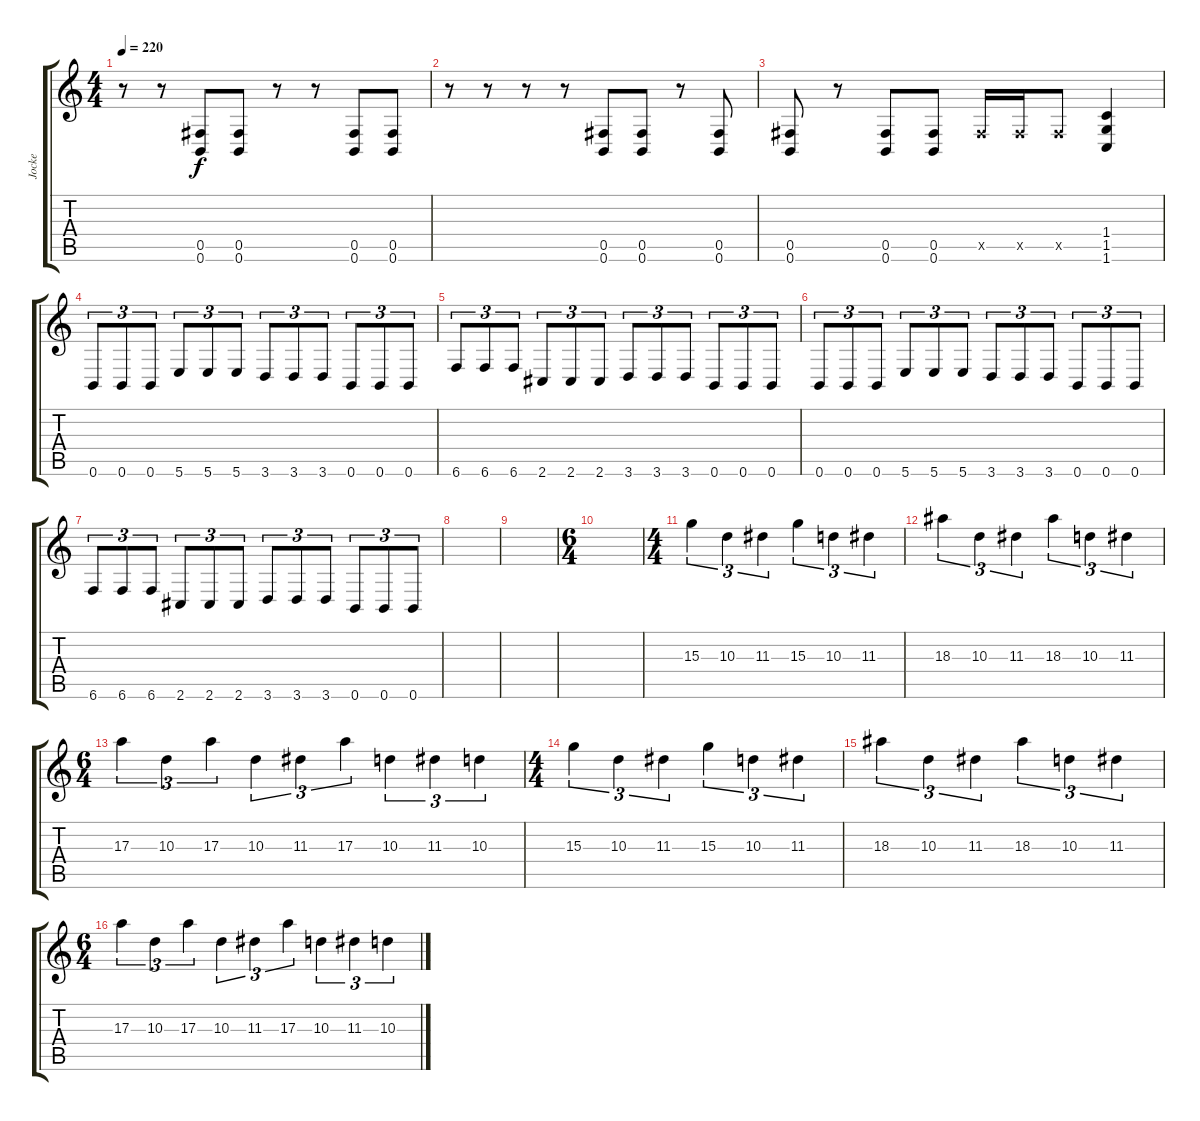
\track ("Jocke" "Jocke") {instrument distortionguitar}
\staff {score tabs}
\tuning (Db4 Ab3 E3 B2 Gb2 B1) {hide}
\ts (4 4)
\tempo 220
\clef g2
\ks c
r.8{dy f} r.8 (0.5 0.6).8 (0.5 0.6).8 r.8 r.8 (0.5 0.6).8 (0.5 0.6).8 |
r.8 r.8 r.8 r.8 (0.5 0.6).8 (0.5 0.6).8 r.8 (0.5 0.6).8 |
(0.5 0.6).8 r.8 (0.5 0.6).8 (0.5 0.6).8 0.5{x}.16 0.5{x}.16 0.5{x}.8 (1.4 1.5 1.6).4 |
0.6.8{tu (3 2)} 0.6.8{tu (3 2)} 0.6.8{tu (3 2)} 5.6.8{tu (3 2)} 5.6.8{tu (3 2)} 5.6.8{tu (3 2)} 3.6.8{tu (3 2)} 3.6.8{tu (3 2)} 3.6.8{tu (3 2)} 0.6.8{tu (3 2)} 0.6.8{tu (3 2)} 0.6.8{tu (3 2)} |
6.6.8{tu (3 2)} 6.6.8{tu (3 2)} 6.6.8{tu (3 2)} 2.6.8{tu (3 2)} 2.6.8{tu (3 2)} 2.6.8{tu (3 2)} 3.6.8{tu (3 2)} 3.6.8{tu (3 2)} 3.6.8{tu (3 2)} 0.6.8{tu (3 2)} 0.6.8{tu (3 2)} 0.6.8{tu (3 2)} |
0.6.8{tu (3 2)} 0.6.8{tu (3 2)} 0.6.8{tu (3 2)} 5.6.8{tu (3 2)} 5.6.8{tu (3 2)} 5.6.8{tu (3 2)} 3.6.8{tu (3 2)} 3.6.8{tu (3 2)} 3.6.8{tu (3 2)} 0.6.8{tu (3 2)} 0.6.8{tu (3 2)} 0.6.8{tu (3 2)} |
6.6.8{tu (3 2)} 6.6.8{tu (3 2)} 6.6.8{tu (3 2)} 2.6.8{tu (3 2)} 2.6.8{tu (3 2)} 2.6.8{tu (3 2)} 3.6.8{tu (3 2)} 3.6.8{tu (3 2)} 3.6.8{tu (3 2)} 0.6.8{tu (3 2)} 0.6.8{tu (3 2)} 0.6.8{tu (3 2)} |
|
|
\ts (6 4)
|
\ts (4 4)
15.3.4{tu (3 2)} 10.3.4{tu (3 2)} 11.3.4{tu (3 2)} 15.3.4{tu (3 2)} 10.3.4{tu (3 2)} 11.3.4{tu (3 2)} |
18.3.4{tu (3 2)} 10.3.4{tu (3 2)} 11.3.4{tu (3 2)} 18.3.4{tu (3 2)} 10.3.4{tu (3 2)} 11.3.4{tu (3 2)} |
\ts (6 4)
17.3.4{tu (3 2)} 10.3.4{tu (3 2)} 17.3.4{tu (3 2)} 10.3.4{tu (3 2)} 11.3.4{tu (3 2)} 17.3.4{tu (3 2)} 10.3.4{tu (3 2)} 11.3.4{tu (3 2)} 10.3.4{tu (3 2)} |
\ts (4 4)
15.3.4{tu (3 2)} 10.3.4{tu (3 2)} 11.3.4{tu (3 2)} 15.3.4{tu (3 2)} 10.3.4{tu (3 2)} 11.3.4{tu (3 2)} |
18.3.4{tu (3 2)} 10.3.4{tu (3 2)} 11.3.4{tu (3 2)} 18.3.4{tu (3 2)} 10.3.4{tu (3 2)} 11.3.4{tu (3 2)} |
\ts (6 4)
17.3.4{tu (3 2)} 10.3.4{tu (3 2)} 17.3.4{tu (3 2)} 10.3.4{tu (3 2)} 11.3.4{tu (3 2)} 17.3.4{tu (3 2)} 10.3.4{tu (3 2)} 11.3.4{tu (3 2)} 10.3.4{tu (3 2)}
